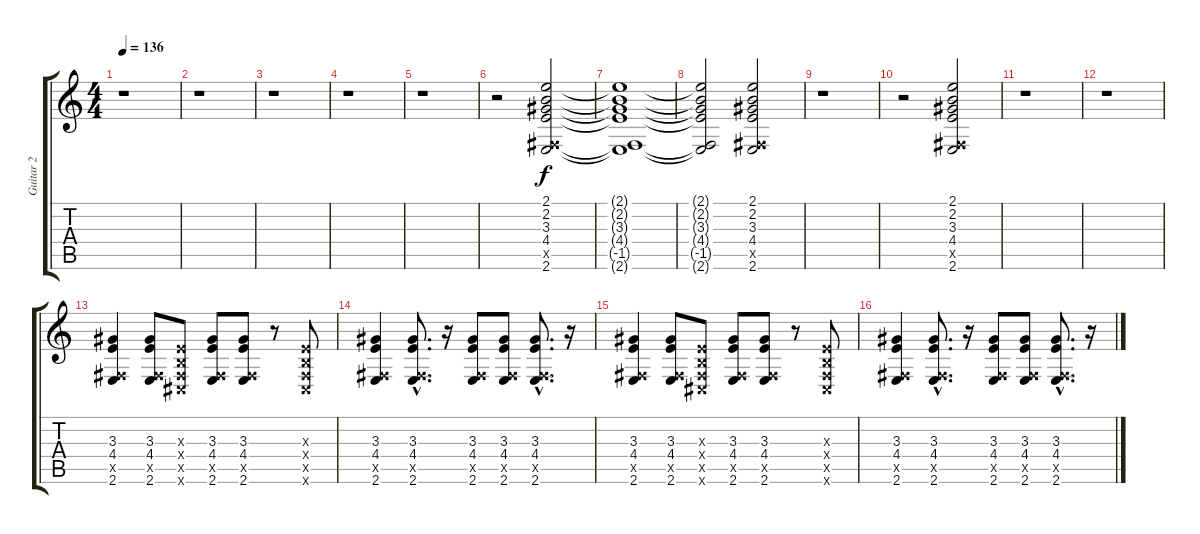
\track ("Guitar 2" "Guitar 2") {instrument electricguitarclean}
\staff {score tabs}
\tuning (D4 A3 F3 C3 G2 D2) {hide}
\ts (4 4)
\tempo 136
\clef g2
\ks c
r.1{dy f} |
r.1 |
r.1 |
r.1 |
r.1 |
r.2 (2.1 2.2 3.3 4.4 -1.5{x} 2.6).2 |
(2.1{t} 2.2{t} 3.3{t} 4.4{t} -1.5{t} 2.6{t}).1 |
(2.1{t} 2.2{t} 3.3{t} 4.4{t} -1.5{t} 2.6{t}).2 (2.1 2.2 3.3 4.4 -1.5{x} 2.6).2 |
r.1 |
r.2 (2.1 2.2 3.3 4.4 -1.5{x} 2.6).2 |
r.1 |
r.1 |
(3.3 4.4 -1.5{x} 2.6).4 (3.3 4.4 -1.5{x} 2.6).8 (-1.3{x} -1.4{x} -1.5{x} -1.6{x}).8 (3.3 4.4 -1.5{x} 2.6).8 (3.3 4.4 -1.5{x} 2.6).8 r.8 (-1.3{x} -1.4{x} -1.5{x} -1.6{x}).8 |
(3.3 4.4 -1.5{x} 2.6).4 (3.3{hac} 4.4{hac} -1.5{hac x} 2.6{hac}).8{d} r.16 (3.3 4.4 -1.5{x} 2.6).8 (3.3 4.4 -1.5{x} 2.6).8 (3.3{hac} 4.4{hac} -1.5{hac x} 2.6{hac}).8{d} r.16 |
(3.3 4.4 -1.5{x} 2.6).4 (3.3 4.4 -1.5{x} 2.6).8 (-1.3{x} -1.4{x} -1.5{x} -1.6{x}).8 (3.3 4.4 -1.5{x} 2.6).8 (3.3 4.4 -1.5{x} 2.6).8 r.8 (-1.3{x} -1.4{x} -1.5{x} -1.6{x}).8 |
(3.3 4.4 -1.5{x} 2.6).4 (3.3{hac} 4.4{hac} -1.5{hac x} 2.6{hac}).8{d} r.16 (3.3 4.4 -1.5{x} 2.6).8 (3.3 4.4 -1.5{x} 2.6).8 (3.3{hac} 4.4{hac} -1.5{hac x} 2.6{hac}).8{d} r.16
